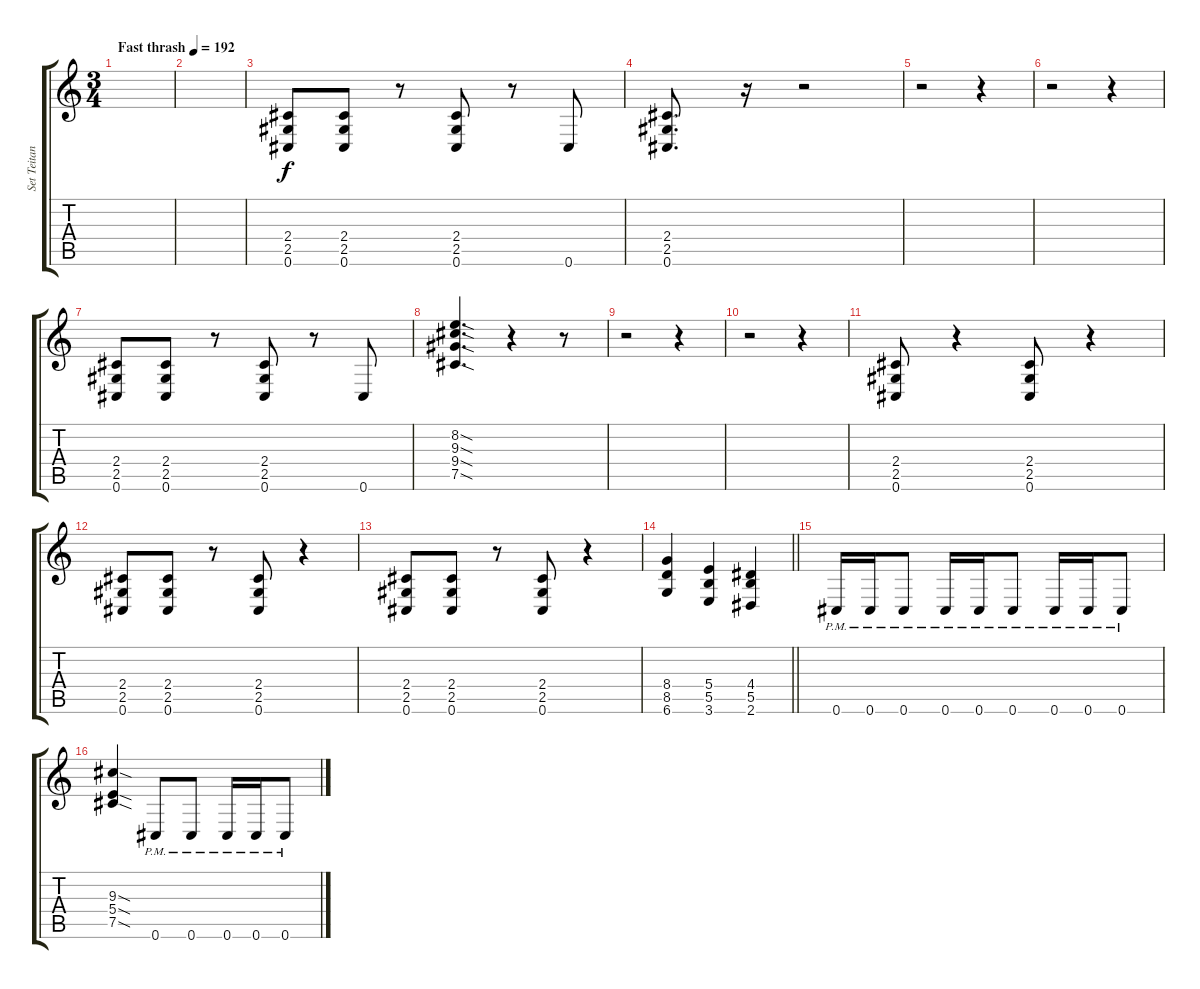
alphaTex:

\track ("Set Teitan" "Set Teitan") {instrument distortionguitar}
\staff {score tabs}
\tuning (Db4 Ab3 E3 B2 Gb2 Db2) {hide}
\ts (3 4)
\tempo (192 "Fast thrash")
\clef g2
\ks c
|
|
(2.4 2.5 0.6).8 (2.4 2.5 0.6).8 r.8 (2.4 2.5 0.6).8 r.8 0.6.8 |
(2.4 2.5 0.6).8{d} r.16 r.2 |
r.2 r.4 |
r.2 r.4 |
(2.4 2.5 0.6).8 (2.4 2.5 0.6).8 r.8 (2.4 2.5 0.6).8 r.8 0.6.8 |
(8.2{sod} 9.3{sod} 9.4{sod} 7.5{sod}).4{d} r.4 r.8 |
r.2 r.4 |
r.2 r.4 |
(2.4 2.5 0.6).8 r.4 (2.4 2.5 0.6).8 r.4 |
(2.4 2.5 0.6).8 (2.4 2.5 0.6).8 r.8 (2.4 2.5 0.6).8 r.4 |
(2.4 2.5 0.6).8 (2.4 2.5 0.6).8 r.8 (2.4 2.5 0.6).8 r.4 |
\barLineRight lightlight
(8.4 8.5 6.6).4 (5.4 5.5 3.6).4 (4.4 5.5 2.6).4 |
0.6{pm}.16 0.6{pm}.16 0.6{pm}.8 0.6{pm}.16 0.6{pm}.16 0.6{pm}.8 0.6{pm}.16 0.6{pm}.16 0.6{pm}.8 |
(9.3{sod} 5.4{sod} 7.5{sod}).4 0.6{pm}.8 0.6{pm}.8 0.6{pm}.16 0.6{pm}.16 0.6{pm}.8
